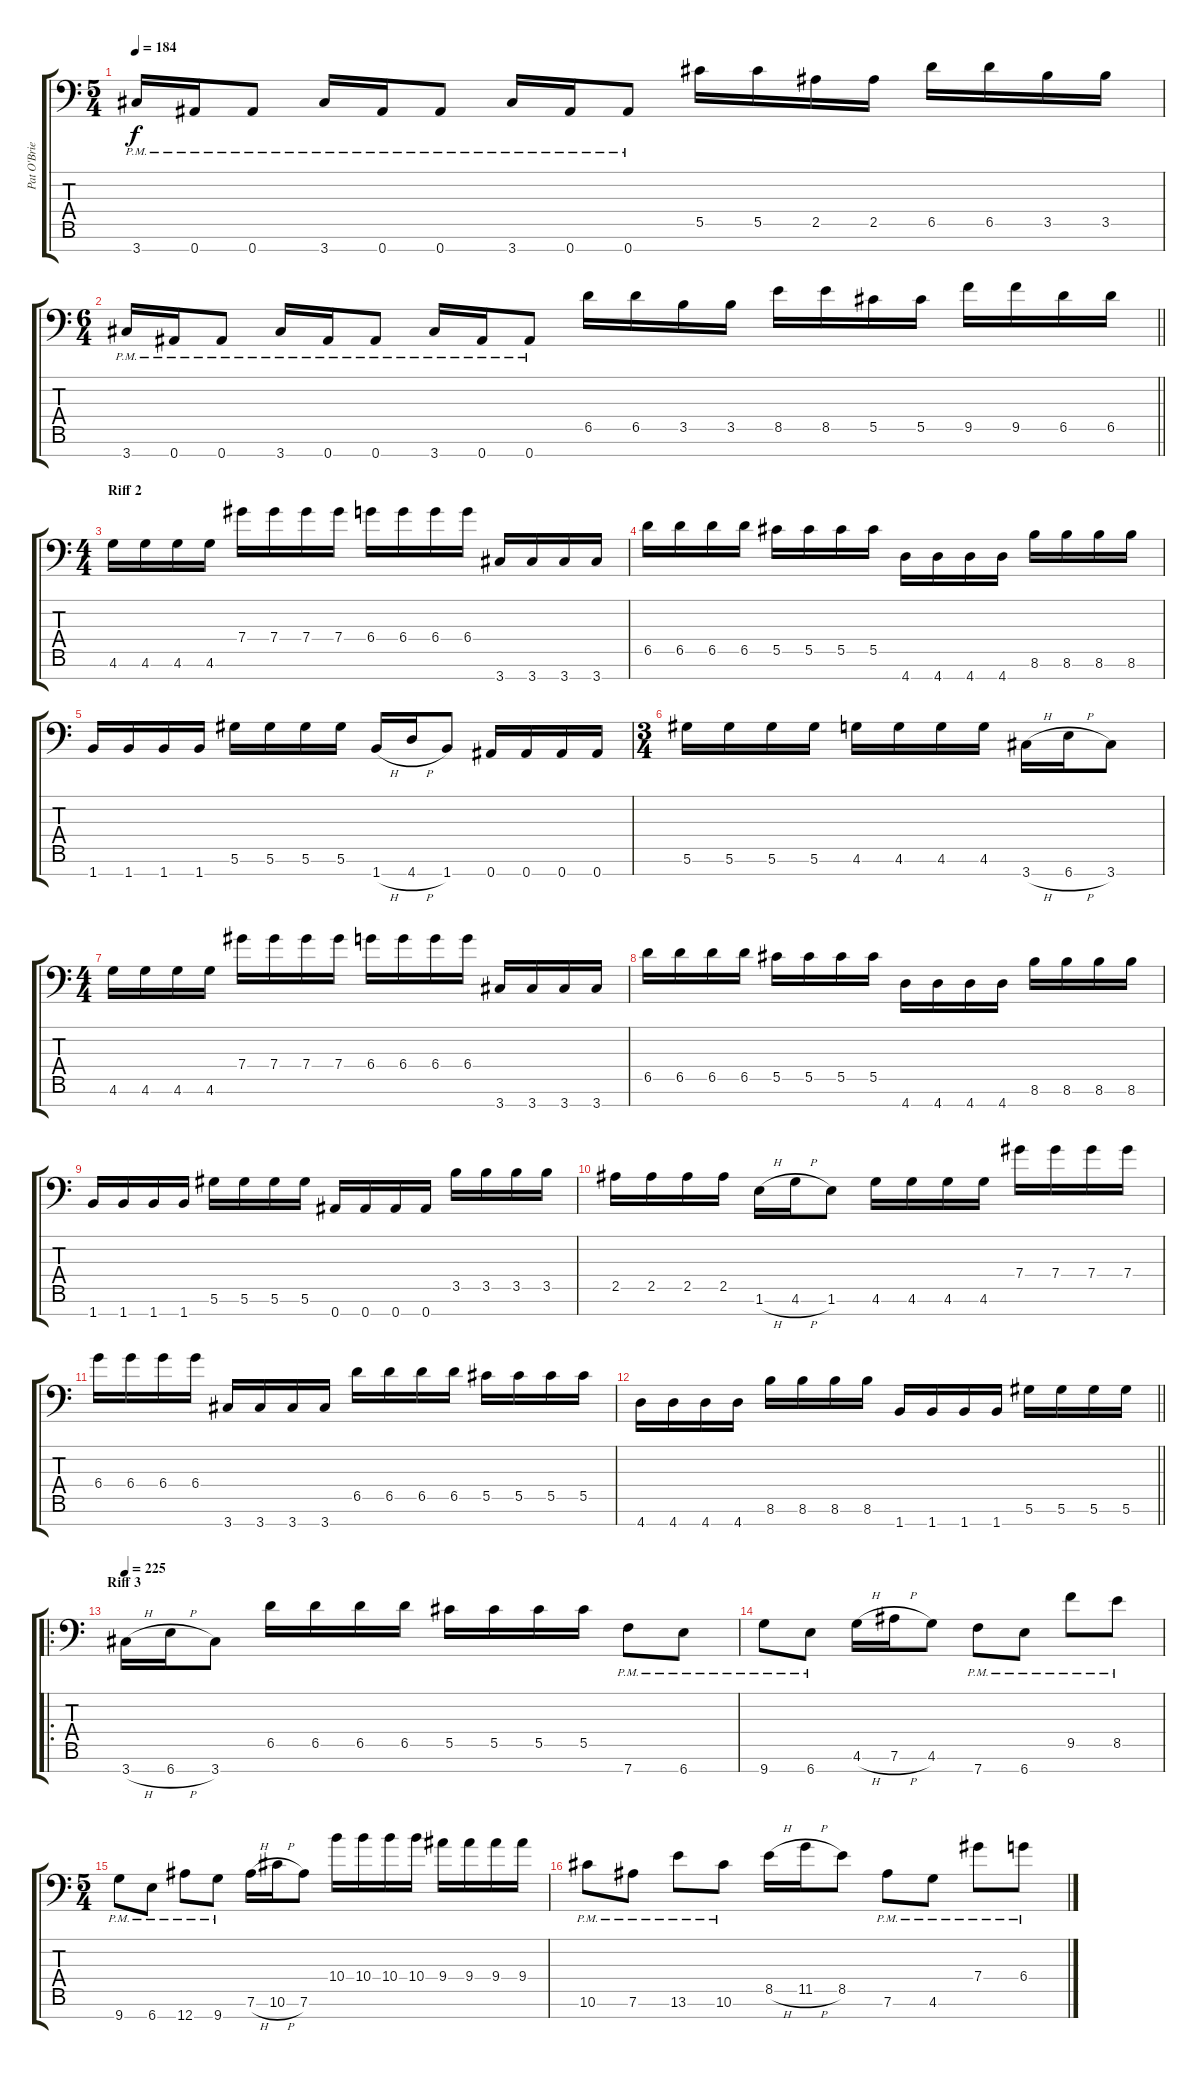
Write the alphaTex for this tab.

\track ("Pat O'Brien" "Pat O'Brie") {instrument distortionguitar}
\staff {score tabs}
\tuning (Eb4 Bb3 Gb3 Db3 Ab2 Eb2 Bb1) {hide}
\ts (5 4)
\tempo 184
\clef f4
\ks c
3.7{pm}.16{dy f} 0.7{pm}.16 0.7{pm}.8 3.7{pm}.16 0.7{pm}.16 0.7{pm}.8 3.7{pm}.16 0.7{pm}.16 0.7{pm}.8 5.5.16 5.5.16 2.5.16 2.5.16 6.5.16 6.5.16 3.5.16 3.5.16 |
\ts (6 4)
\barLineRight lightlight
3.7{pm}.16 0.7{pm}.16 0.7{pm}.8 3.7{pm}.16 0.7{pm}.16 0.7{pm}.8 3.7{pm}.16 0.7{pm}.16 0.7{pm}.8 6.5.16 6.5.16 3.5.16 3.5.16 8.5.16 8.5.16 5.5.16 5.5.16 9.5.16 9.5.16 6.5.16 6.5.16 |
\ts (4 4)
\section ("" "Riff 2")
4.6.16 4.6.16 4.6.16 4.6.16 7.4.16 7.4.16 7.4.16 7.4.16 6.4.16 6.4.16 6.4.16 6.4.16 3.7.16 3.7.16 3.7.16 3.7.16 |
6.5.16 6.5.16 6.5.16 6.5.16 5.5.16 5.5.16 5.5.16 5.5.16 4.7.16 4.7.16 4.7.16 4.7.16 8.6.16 8.6.16 8.6.16 8.6.16 |
1.7.16 1.7.16 1.7.16 1.7.16 5.6.16 5.6.16 5.6.16 5.6.16 1.7{h}.16 4.7{h}.16 1.7.8 0.7.16 0.7.16 0.7.16 0.7.16 |
\ts (3 4)
5.6.16 5.6.16 5.6.16 5.6.16 4.6.16 4.6.16 4.6.16 4.6.16 3.7{h}.16 6.7{h}.16 3.7.8 |
\ts (4 4)
4.6.16 4.6.16 4.6.16 4.6.16 7.4.16 7.4.16 7.4.16 7.4.16 6.4.16 6.4.16 6.4.16 6.4.16 3.7.16 3.7.16 3.7.16 3.7.16 |
6.5.16 6.5.16 6.5.16 6.5.16 5.5.16 5.5.16 5.5.16 5.5.16 4.7.16 4.7.16 4.7.16 4.7.16 8.6.16 8.6.16 8.6.16 8.6.16 |
1.7.16 1.7.16 1.7.16 1.7.16 5.6.16 5.6.16 5.6.16 5.6.16 0.7.16 0.7.16 0.7.16 0.7.16 3.5.16 3.5.16 3.5.16 3.5.16 |
2.5.16 2.5.16 2.5.16 2.5.16 1.6{h}.16 4.6{h}.16 1.6.8 4.6.16 4.6.16 4.6.16 4.6.16 7.4.16 7.4.16 7.4.16 7.4.16 |
6.4.16 6.4.16 6.4.16 6.4.16 3.7.16 3.7.16 3.7.16 3.7.16 6.5.16 6.5.16 6.5.16 6.5.16 5.5.16 5.5.16 5.5.16 5.5.16 |
\barLineRight lightlight
4.7.16 4.7.16 4.7.16 4.7.16 8.6.16 8.6.16 8.6.16 8.6.16 1.7.16 1.7.16 1.7.16 1.7.16 5.6.16 5.6.16 5.6.16 5.6.16 |
\ro
\section ("" "Riff 3")
\tempo 210
\tempo 225
3.7{h}.16 6.7{h}.16 3.7.8 6.5.16 6.5.16 6.5.16 6.5.16 5.5.16 5.5.16 5.5.16 5.5.16 7.7{pm}.8 6.7{pm}.8 |
9.7{pm}.8 6.7{pm}.8 4.6{h}.16 7.6{h}.16 4.6.8 7.7{pm}.8 6.7{pm}.8 9.5{pm}.8 8.5{pm}.8 |
\ts (5 4)
9.7{pm}.8 6.7{pm}.8 12.7{pm}.8 9.7{pm}.8 7.6{h}.16 10.6{h}.16 7.6.8 10.4.16 10.4.16 10.4.16 10.4.16 9.4.16 9.4.16 9.4.16 9.4.16 |
10.6{pm}.8 7.6{pm}.8 13.6{pm}.8 10.6{pm}.8 8.5{h}.16 11.5{h}.16 8.5.8 7.6{pm}.8 4.6{pm}.8 7.4{pm}.8 6.4{pm}.8
